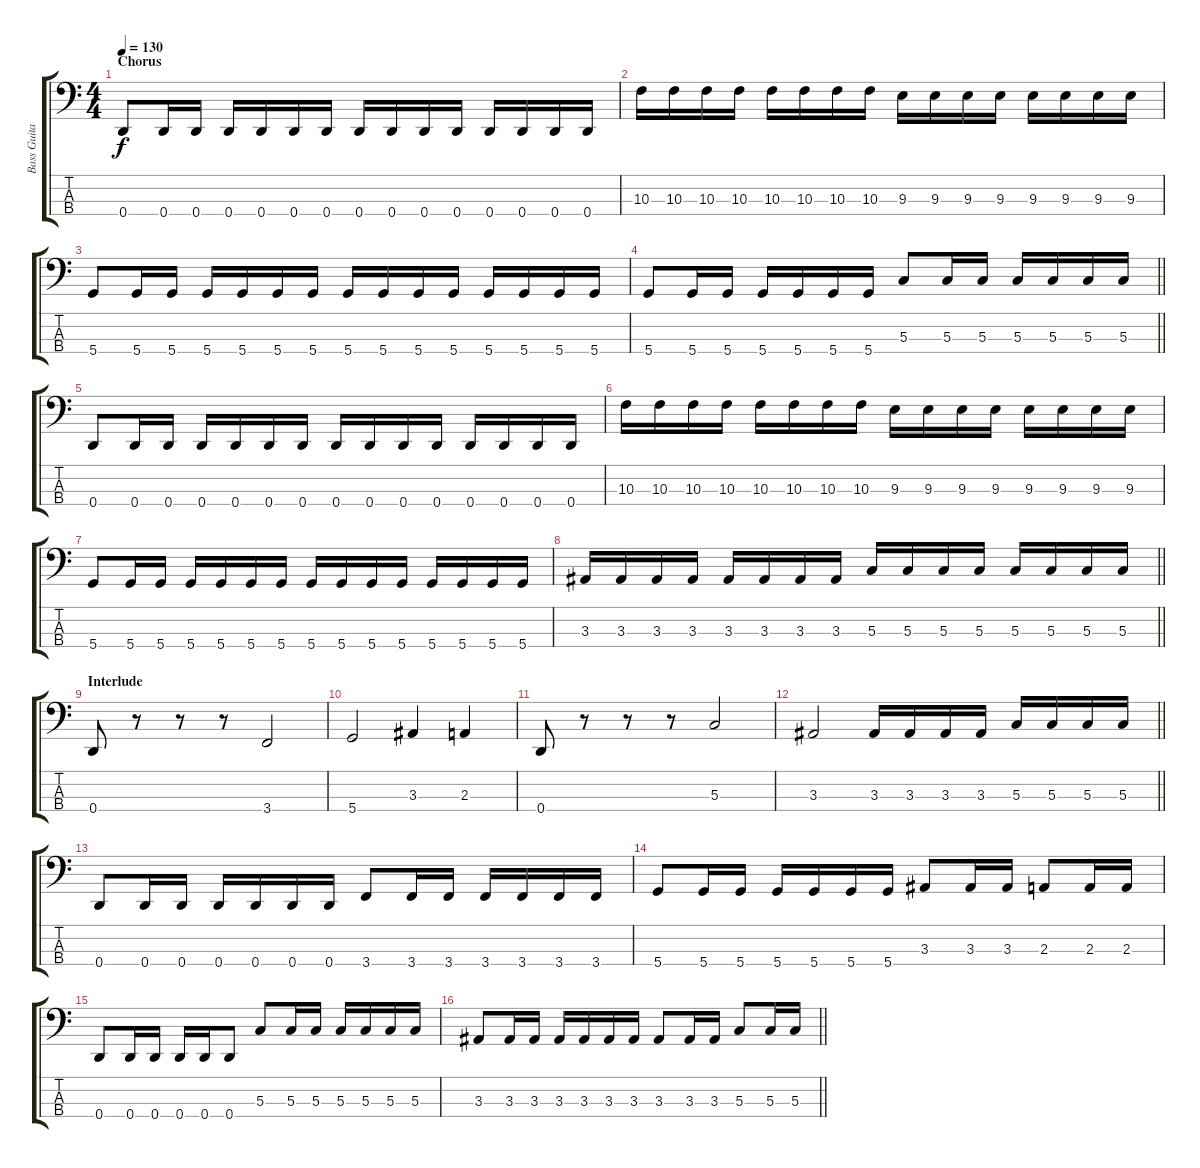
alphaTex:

\track ("Bass Guitar" "Bass Guita") {instrument electricbassfinger}
\staff {score tabs}
\tuning (F2 C2 G1 D1) {hide}
\ts (4 4)
\section ("" "Chorus")
\tempo 130
\clef f4
\ks c
0.4.8{dy f} 0.4.16 0.4.16 0.4.16 0.4.16 0.4.16 0.4.16 0.4.16 0.4.16 0.4.16 0.4.16 0.4.16 0.4.16 0.4.16 0.4.16 |
10.3.16 10.3.16 10.3.16 10.3.16 10.3.16 10.3.16 10.3.16 10.3.16 9.3.16 9.3.16 9.3.16 9.3.16 9.3.16 9.3.16 9.3.16 9.3.16 |
5.4.8 5.4.16 5.4.16 5.4.16 5.4.16 5.4.16 5.4.16 5.4.16 5.4.16 5.4.16 5.4.16 5.4.16 5.4.16 5.4.16 5.4.16 |
\barLineRight lightlight
5.4.8 5.4.16 5.4.16 5.4.16 5.4.16 5.4.16 5.4.16 5.3.8 5.3.16 5.3.16 5.3.16 5.3.16 5.3.16 5.3.16 |
0.4.8 0.4.16 0.4.16 0.4.16 0.4.16 0.4.16 0.4.16 0.4.16 0.4.16 0.4.16 0.4.16 0.4.16 0.4.16 0.4.16 0.4.16 |
10.3.16 10.3.16 10.3.16 10.3.16 10.3.16 10.3.16 10.3.16 10.3.16 9.3.16 9.3.16 9.3.16 9.3.16 9.3.16 9.3.16 9.3.16 9.3.16 |
5.4.8 5.4.16 5.4.16 5.4.16 5.4.16 5.4.16 5.4.16 5.4.16 5.4.16 5.4.16 5.4.16 5.4.16 5.4.16 5.4.16 5.4.16 |
\barLineRight lightlight
3.3.16 3.3.16 3.3.16 3.3.16 3.3.16 3.3.16 3.3.16 3.3.16 5.3.16 5.3.16 5.3.16 5.3.16 5.3.16 5.3.16 5.3.16 5.3.16 |
\section ("" "Interlude")
0.4.8 r.8 r.8 r.8 3.4.2 |
5.4.2 3.3.4 2.3.4 |
0.4.8 r.8 r.8 r.8 5.3.2 |
\barLineRight lightlight
3.3.2 3.3.16 3.3.16 3.3.16 3.3.16 5.3.16 5.3.16 5.3.16 5.3.16 |
\section ("" "")
0.4.8 0.4.16 0.4.16 0.4.16 0.4.16 0.4.16 0.4.16 3.4.8 3.4.16 3.4.16 3.4.16 3.4.16 3.4.16 3.4.16 |
5.4.8 5.4.16 5.4.16 5.4.16 5.4.16 5.4.16 5.4.16 3.3.8 3.3.16 3.3.16 2.3.8 2.3.16 2.3.16 |
0.4.8 0.4.16 0.4.16 0.4.16 0.4.16 0.4.8 5.3.8 5.3.16 5.3.16 5.3.16 5.3.16 5.3.16 5.3.16 |
\barLineRight lightlight
3.3.8 3.3.16 3.3.16 3.3.16 3.3.16 3.3.16 3.3.16 3.3.8 3.3.16 3.3.16 5.3.8 5.3.16 5.3.16
